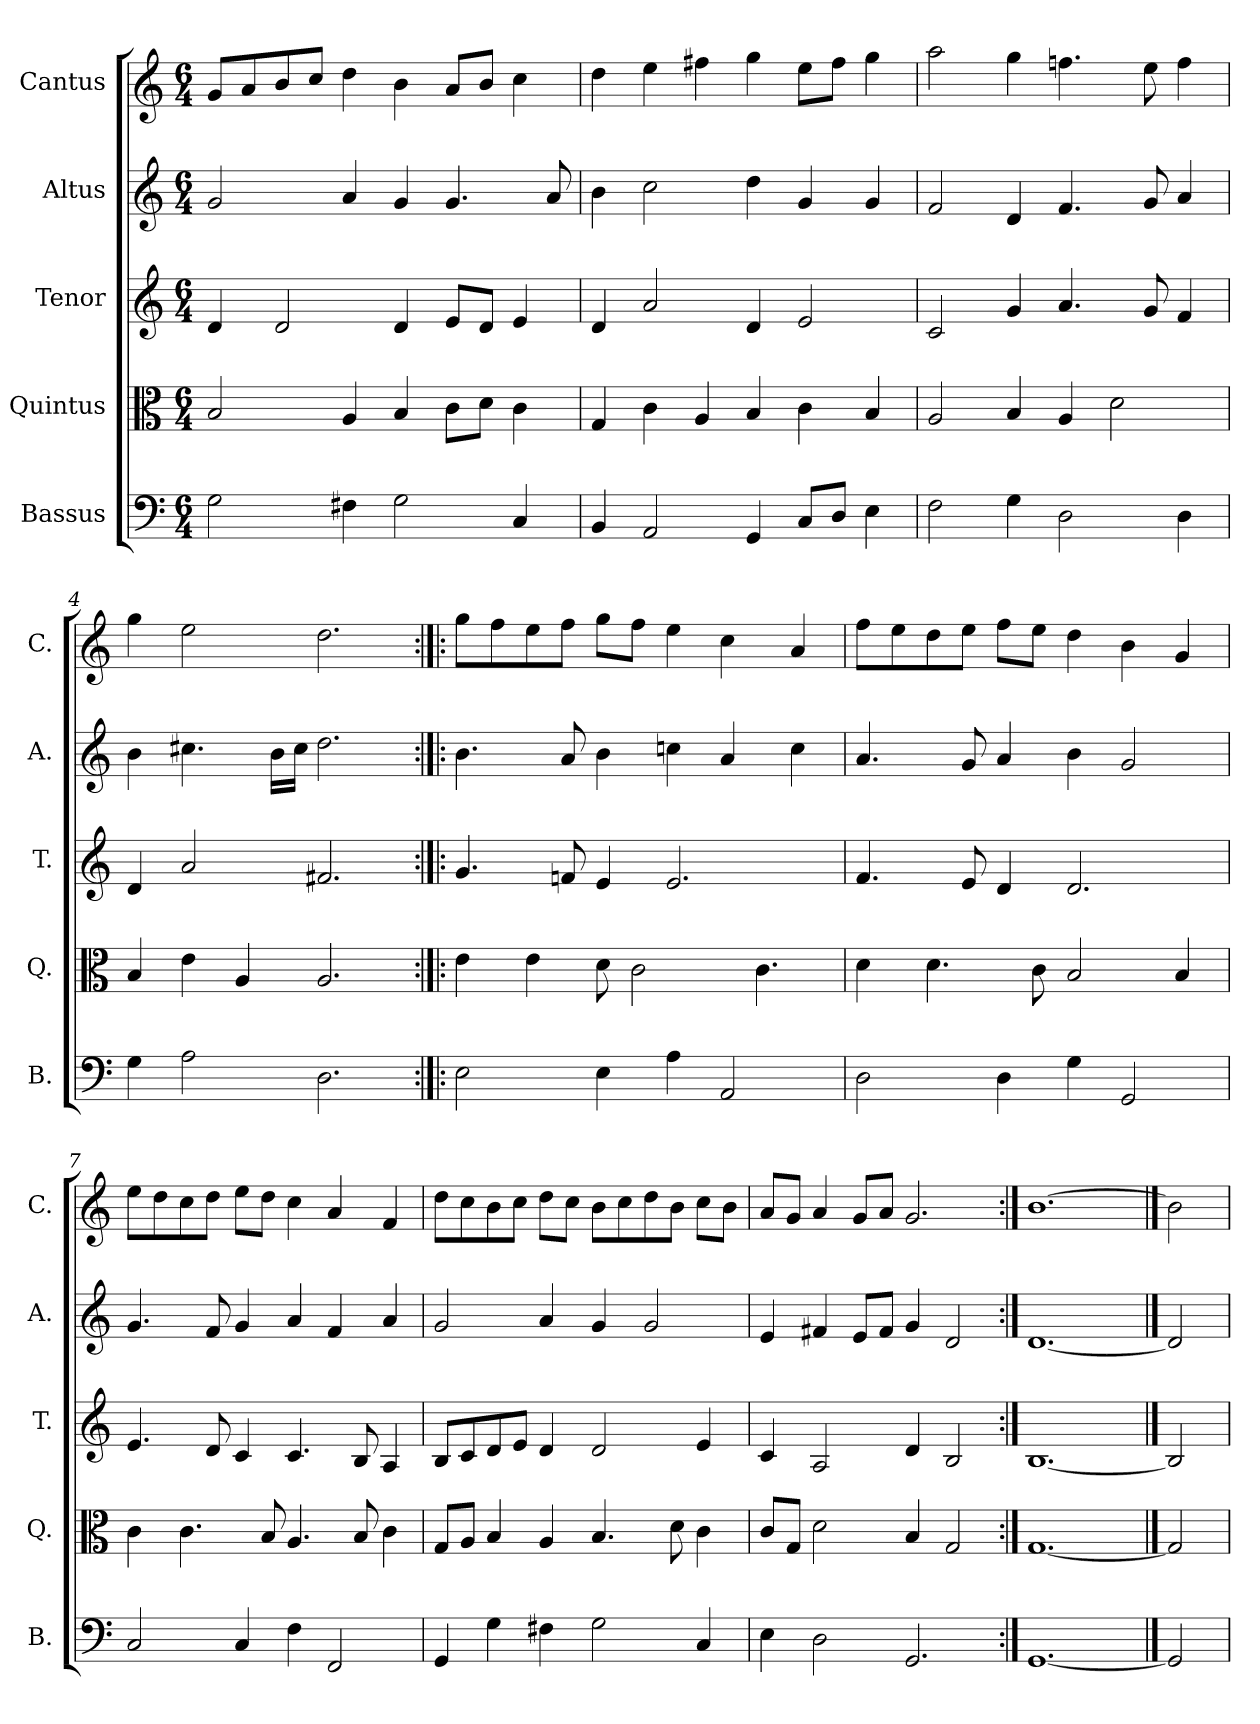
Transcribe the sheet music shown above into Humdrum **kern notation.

**kern	**kern	**kern	**kern	**kern
*part5	*part4	*part3	*part2	*part1
*staff5	*staff4	*staff3	*staff2	*staff1
*I"Bassus	*I"Quintus	*I"Tenor	*I"Altus	*I"Cantus
*I'B.	*I'Q.	*I'T.	*I'A.	*I'C.
*clefF4	*clefC3	*clefG2	*clefG2	*clefG2
*k[]	*k[]	*k[]	*k[]	*k[]
*M6/4	*M6/4	*M6/4	*M6/4	*M6/4
=1	=1	=1	=1	=1
2G\	2B/	4d/	2g/	8g/L
.	.	.	.	8a/
.	.	2d/	.	8b/
.	.	.	.	8cc/J
4F#X\	4A/	.	4a/	4dd\
2G\	4B/	4d/	4g/	4b\
.	8c\L	8e/L	4.g/	8a/L
.	8d\J	8d/J	.	8b/J
4C/	4c\	4e/	.	4cc\
.	.	.	8a/	.
=2	=2	=2	=2	=2
4BB/	4G/	4d/	4b\	4dd\
2AA/	4c\	2a/	2cc\	4ee\
.	4A/	.	.	4ff#X\
4GG/	4B/	4d/	4dd\	4gg\
8C/L	4c\	2e/	4g/	8ee\L
8D/J	.	.	.	8ff#\J
4E\	4B/	.	4g/	4gg\
=3	=3	=3	=3	=3
2F\	2A/	2c/	2f/	2aa\
4G\	4B/	4g/	4d/	4gg\
2D\	4A/	4.a/	4.f/	4.ffn\
.	2d\	.	.	.
.	.	8g/	8g/	8ee\
4D\	.	4f/	4a/	4ff\
=4	=4	=4	=4	=4
4G\	4B/	4d/	4b\	4gg\
2A\	4e\	2a/	4.cc#X\	2ee\
.	4A/	.	.	.
.	.	.	16b\LL	.
.	.	.	16cc#\JJ	.
2.D\	2.A/	2.f#X/	2.dd\	2.dd\
=5:|!|:	=5:|!|:	=5:|!|:	=5:|!|:	=5:|!|:
2E\	4e\	4.g/	4.b\	8gg\L
.	.	.	.	8ff\
.	4e\	.	.	8ee\
.	.	8fn/	8a/	8ff\J
4E\	8d\	4e/	4b\	8gg\L
.	2c\	.	.	8ff\J
4A\	.	2.e/	4ccn\	4ee\
2AA/	.	.	4a/	4cc\
.	4.c\	.	.	.
.	.	.	4cc\	4a/
!!LO:LB:g=z
=6	=6	=6	=6	=6
2D\	4d\	4.f/	4.a/	8ff\L
.	.	.	.	8ee\
.	4.d\	.	.	8dd\
.	.	8e/	8g/	8ee\J
4D\	.	4d/	4a/	8ff\L
.	8c\	.	.	8ee\J
4G\	2B/	2.d/	4b\	4dd\
2GG/	.	.	2g/	4b\
.	4B/	.	.	4g/
=7	=7	=7	=7	=7
2C/	4c\	4.e/	4.g/	8ee\L
.	.	.	.	8dd\
.	4.c\	.	.	8cc\
.	.	8d/	8f/	8dd\J
4C/	.	4c/	4g/	8ee\L
.	8B/	.	.	8dd\J
4F\	4.A/	4.c/	4a/	4cc\
2FF/	.	.	4f/	4a/
.	8B/	8B/	.	.
.	4c\	4A/	4a/	4f/
=8	=8	=8	=8	=8
4GG/	8G/L	8B/L	2g/	8dd\L
.	8A/J	8c/	.	8cc\
4G\	4B/	8d/	.	8b\
.	.	8e/J	.	8cc\J
4F#X\	4A/	4d/	4a/	8dd\L
.	.	.	.	8cc\J
2G\	4.B/	2d/	4g/	8b\L
.	.	.	.	8cc\
.	.	.	2g/	8dd\
.	8d\	.	.	8b\J
4C/	4c\	4e/	.	8cc\L
.	.	.	.	8b\J
=9	=9	=9	=9	=9
4E\	8c/L	4c/	4e/	8a/L
.	8G/J	.	.	8g/J
2D\	2d\	2A/	4f#X/	4a/
.	.	.	8e/L	8g/L
.	.	.	8f#/J	8a/J
2.GG/	4B/	4d/	4g/	2.g/
.	2G/	2B/	2d/	.
=10:|!	=10:|!	=10:|!	=10:|!	=10:|!
[1.GG	[1.G	[1.B	[1.d	[1.b
==11	==11	==11	==11	==11
2GG]	2G]	2B]	2d]	2b]
=	=	=	=	=
*-	*-	*-	*-	*-
